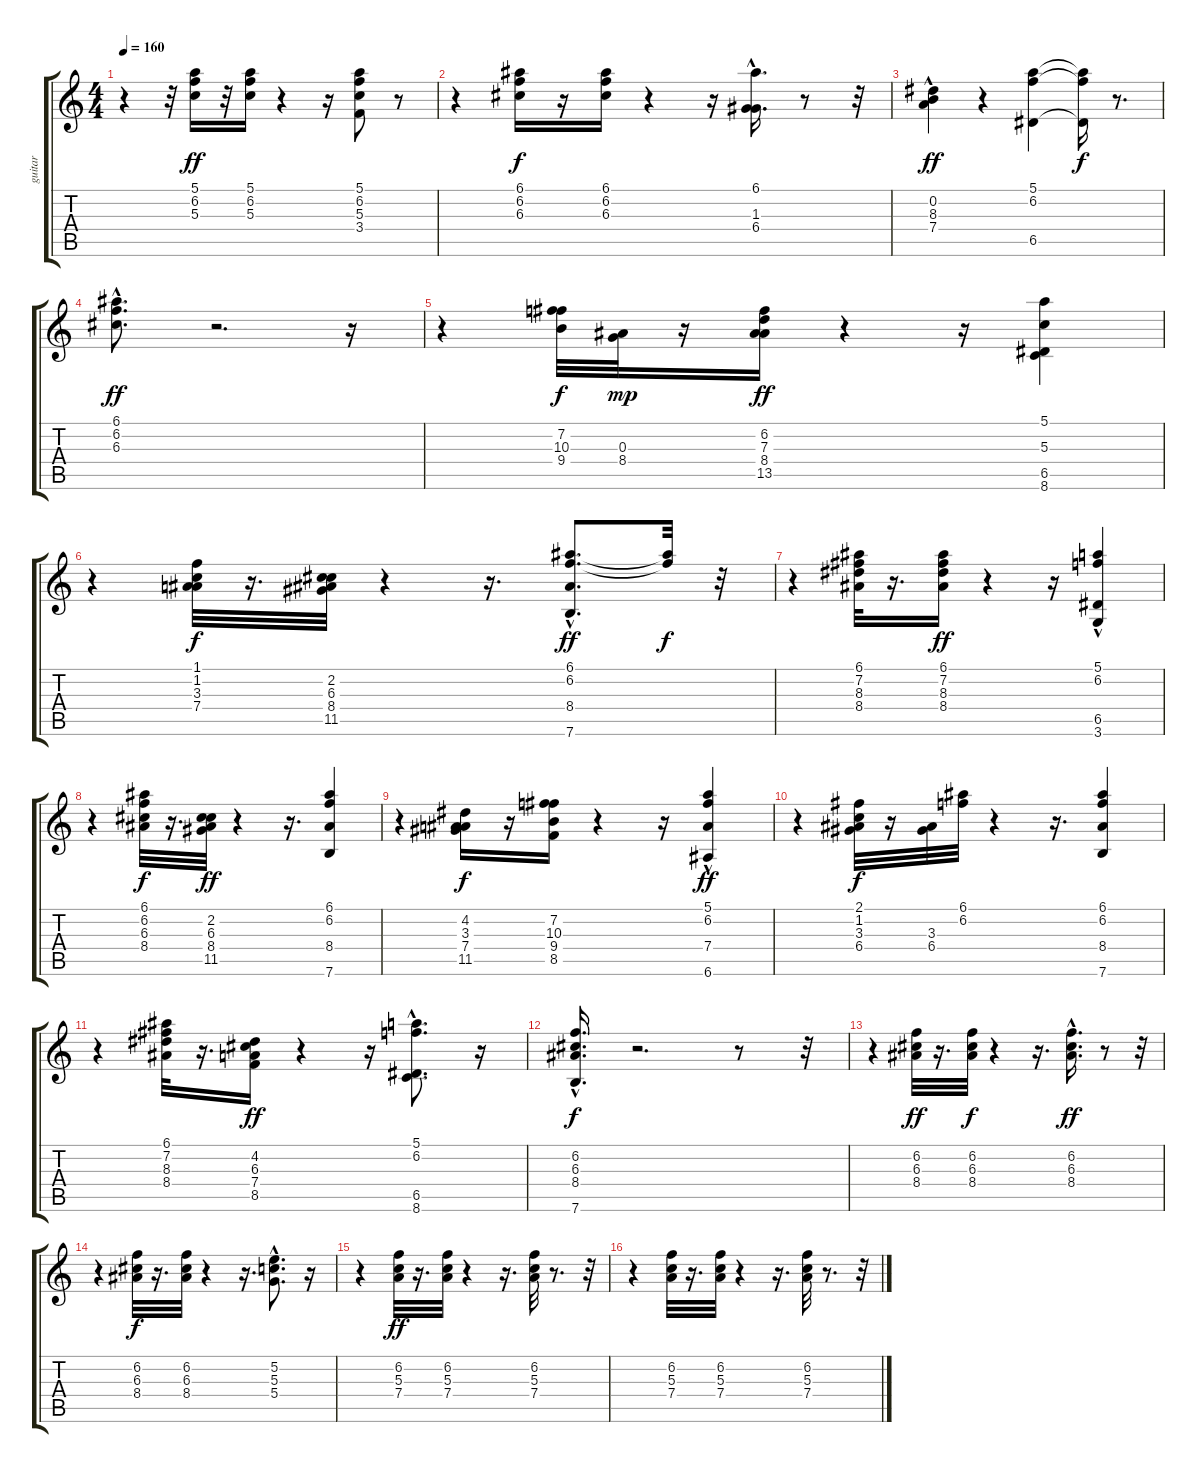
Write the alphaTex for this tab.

\track ("guitar" "guitar") {instrument acousticguitarnylon}
\staff {score tabs}
\tuning (E4 B3 G3 D3 A2 E2) {hide}
\ts (4 4)
\tempo 160
\clef g2
\ks c
r.4{dy ff} r.32 (5.1 6.2 5.3).16 r.32 (5.1 6.2 5.3).16 r.4 r.16 (5.1 6.2 5.3 3.4).8 r.8 |
r.4 (6.1 6.2 6.3).16{dy f} r.16 (6.1 6.2 6.3).16 r.4 r.16 (6.1 1.3{hac} 6.4).16{d} r.8 r.32 |
(0.2 8.3 7.4{hac}).4{dy ff} r.4 (5.1 6.2 6.5).4 (5.1{t} 6.2{t} 6.5{t}).16{dy f} r.8{d} |
(6.1{hac} 6.2{hac} 6.3{hac}).8{d dy ff} r.2{d} r.16 |
r.4 (7.2 10.3 9.4).32{dy f} (0.3 8.4).32{dy mp} r.16 (6.2 7.3 8.4 13.5).16{dy ff} r.4 r.16 (5.1 5.3 6.5 8.6).4 |
r.4 (1.1 1.2 3.3 7.4).32{dy f} r.16{d} (2.2 6.3 8.4 11.5).32 r.4 r.16{d} (6.1{hac} 6.2{hac} 8.4{hac} 7.6{hac}).8{d dy ff} (6.1{t} 6.2{t}).32{dy f} r.32 |
r.4 (6.1 7.2 8.3 8.4).32 r.16{d} (6.1 7.2 8.3 8.4).16{dy ff} r.4 r.16 (5.1 6.2 6.5{hac} 3.6{hac}).4 |
r.4 (6.1 6.2 6.3 8.4).32{dy f} r.16{d} (2.2 6.3 8.4 11.5).32{dy ff} r.4 r.16{d} (6.1 6.2 8.4 7.6).4 |
r.4 (4.2 3.3 7.4 11.5).16{dy f} r.16 (7.2 10.3 9.4 8.5).16 r.4 r.16 (5.1 6.2 7.4{hac} 6.6{hac}).4{dy ff} |
r.4 (2.1 1.2 3.3 6.4).32{dy f} r.16 (3.3 6.4).32 (6.1 6.2).32 r.4 r.16{d} (6.1 6.2 8.4 7.6).4 |
r.4 (6.1 7.2 8.3 8.4).32 r.16{d} (4.2 6.3 7.4 8.5).16{dy ff} r.4 r.16 (5.1{hac} 6.2{hac} 6.5 8.6).8{d} r.16 |
(6.2{hac} 6.3{hac} 8.4{hac} 7.6{hac}).16{d dy f} r.2{d} r.8 r.32 |
r.4 (6.2 6.3 8.4).32{dy ff} r.16{d} (6.2 6.3 8.4).32{dy f} r.4 r.16{d} (6.2{hac} 6.3{hac} 8.4{hac}).16{d dy ff} r.8 r.32 |
r.4 (6.2 6.3 8.4).32{dy f} r.16{d} (6.2 6.3 8.4).32 r.4 r.16{d} (5.2{hac} 5.3{hac} 5.4{hac}).8{d} r.16 |
r.4 (6.2 5.3 7.4).32{dy ff} r.16{d} (6.2 5.3 7.4).32 r.4 r.16{d} (6.2 5.3 7.4).32 r.8{d} r.32 |
r.4 (6.2 5.3 7.4).32 r.16{d} (6.2 5.3 7.4).32 r.4 r.16{d} (6.2 5.3 7.4).32 r.8{d} r.32
